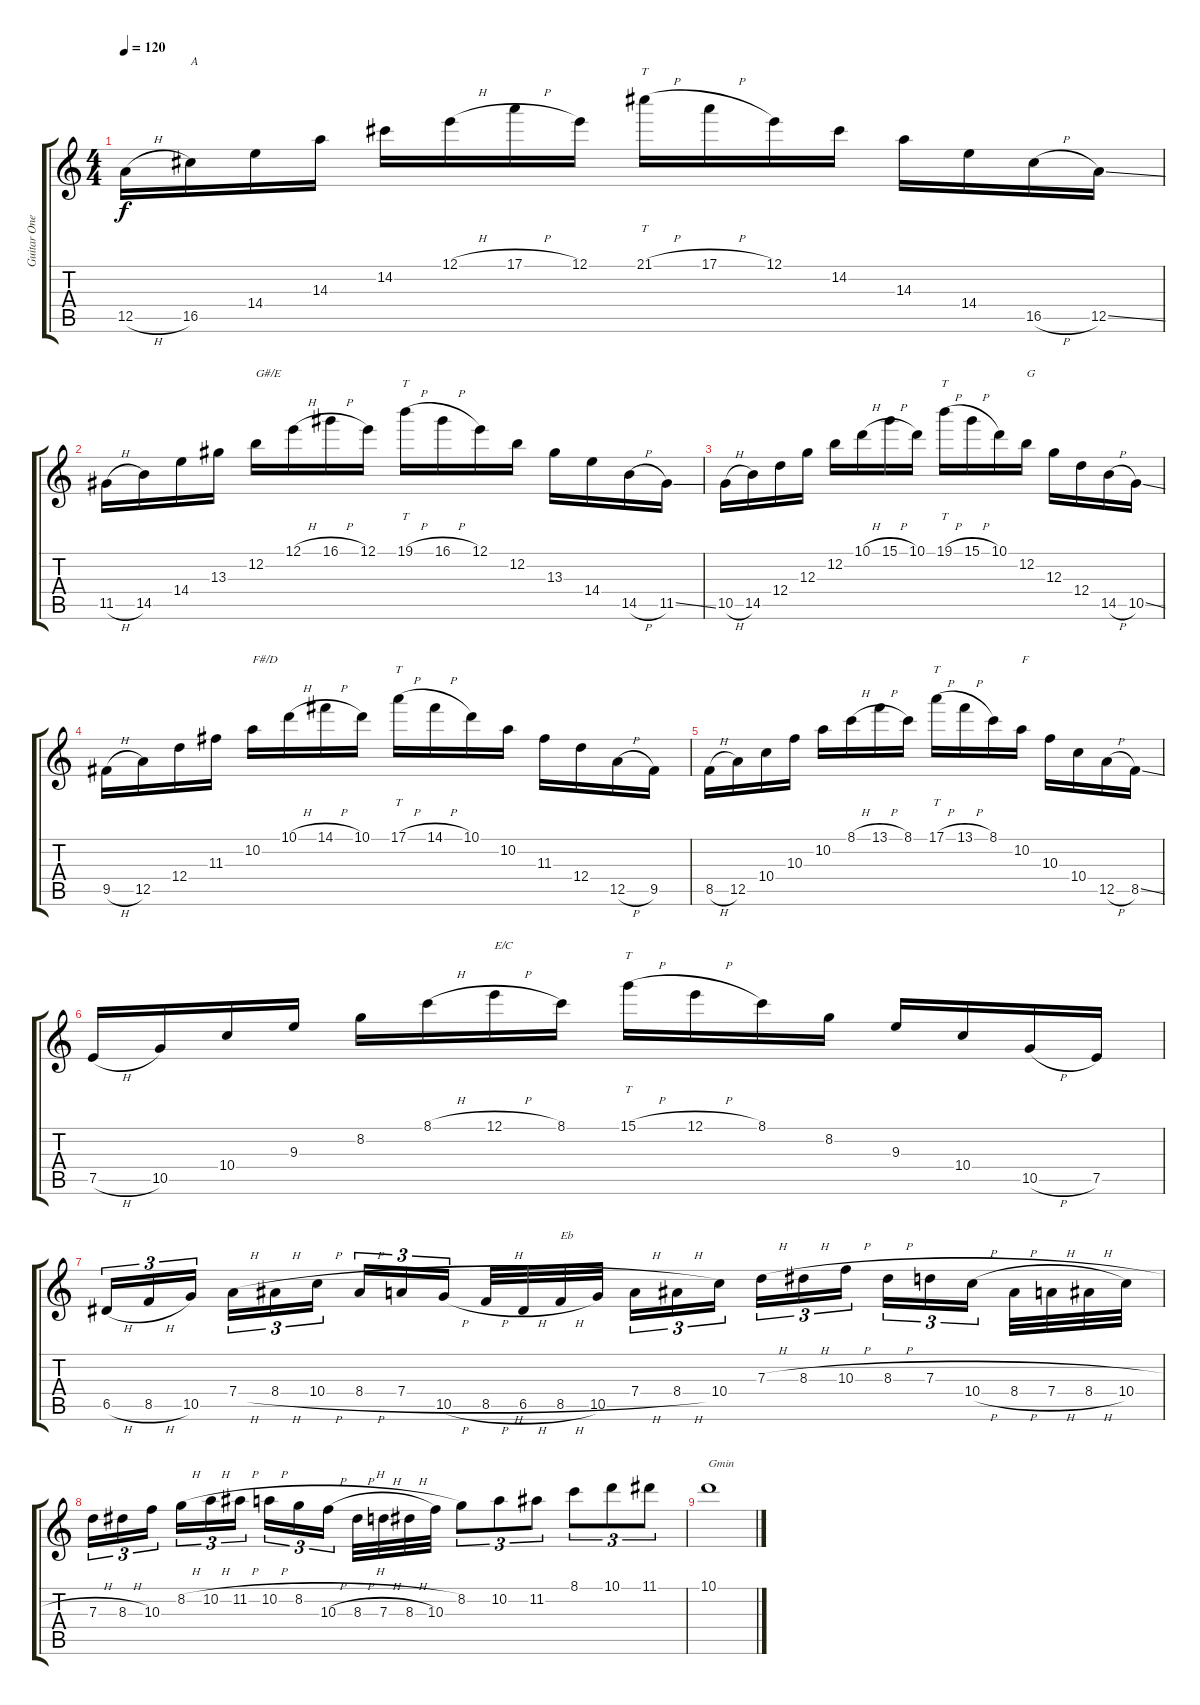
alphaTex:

\track ("Guitar One" "Guitar One") {instrument overdrivenguitar}
\staff {score tabs}
\tuning (E4 B3 G3 D3 A2 E2) {hide}
\ts (4 4)
\tempo 120
\clef g2
\ks c
12.5{h}.16{dy f instrument overdrivenguitar} 16.5.16{txt "A"} 14.4.16 14.3.16 14.2.16 12.1{h}.16 17.1{h}.16 12.1.16 21.1{h}.16{tt} 17.1{h}.16 12.1.16 14.2.16 14.3.16 14.4.16 16.5{h}.16 12.5{ss}.16 |
11.5{h}.16 14.5.16 14.4.16 13.3.16 12.2.16{txt "G#/E"} 12.1{h}.16 16.1{h}.16 12.1.16 19.1{h}.16{tt} 16.1{h}.16 12.1.16 12.2.16 13.3.16 14.4.16 14.5{h}.16 11.5{ss}.16 |
10.5{h}.16 14.5.16 12.4.16 12.3.16 12.2.16 10.1{h}.16 15.1{h}.16 10.1.16 19.1{h}.16{tt} 15.1{h}.16 10.1.16 12.2.16{txt "G"} 12.3.16 12.4.16 14.5{h}.16 10.5{ss}.16 |
9.5{h}.16 12.5.16 12.4.16 11.3.16 10.2.16{txt "F#/D"} 10.1{h}.16 14.1{h}.16 10.1.16 17.1{h}.16{tt} 14.1{h}.16 10.1.16 10.2.16 11.3.16 12.4.16 12.5{h}.16 9.5.16 |
8.5{h}.16 12.5.16 10.4.16 10.3.16 10.2.16 8.1{h}.16 13.1{h}.16 8.1.16 17.1{h}.16{tt} 13.1{h}.16 8.1.16 10.2.16{txt "F"} 10.3.16 10.4.16 12.5{h}.16 8.5{ss}.16 |
7.5{h}.16 10.5.16 10.4.16 9.3.16 8.2.16 8.1{h}.16 12.1{h}.16{txt "E/C"} 8.1.16 15.1{h}.16{tt} 12.1{h}.16 8.1.16 8.2.16 9.3.16 10.4.16 10.5{h}.16 7.5.16 |
6.5{h}.16{tu (3 2)} 8.5{h}.16{tu (3 2)} 10.5.16{tu (3 2)} 7.4{h}.16{tu (3 2)} 8.4{h}.16{tu (3 2)} 10.4{h}.16{tu (3 2)} 8.4{h}.16{tu (3 2)} 7.4{h}.16{tu (3 2)} 10.5{h}.16{tu (3 2)} 8.5{h}.32 6.5{h}.32 8.5{h}.32{txt "Eb"} 10.5.32 7.4{h}.16{tu (3 2)} 8.4{h}.16{tu (3 2)} 10.4.16{tu (3 2)} 7.3{h}.16{tu (3 2)} 8.3{h}.16{tu (3 2)} 10.3{h}.16{tu (3 2)} 8.3{h}.16{tu (3 2)} 7.3{h}.16{tu (3 2)} 10.4{h}.16{tu (3 2)} 8.4{h}.32 7.4{h}.32 8.4{h}.32 10.4.32 |
7.3{h}.16{tu (3 2)} 8.3{h}.16{tu (3 2)} 10.3.16{tu (3 2)} 8.2{h}.16{tu (3 2)} 10.2{h}.16{tu (3 2)} 11.2{h}.16{tu (3 2)} 10.2{h}.16{tu (3 2)} 8.2{h}.16{tu (3 2)} 10.3{h}.16{tu (3 2)} 8.3{h}.32 7.3{h}.32 8.3{h}.32 10.3.32 8.2.8{tu (3 2)} 10.2.8{tu (3 2)} 11.2.8{tu (3 2)} 8.1.8{tu (3 2)} 10.1.8{tu (3 2)} 11.1.8{tu (3 2)} |
10.1.1{txt "Gmin"}
